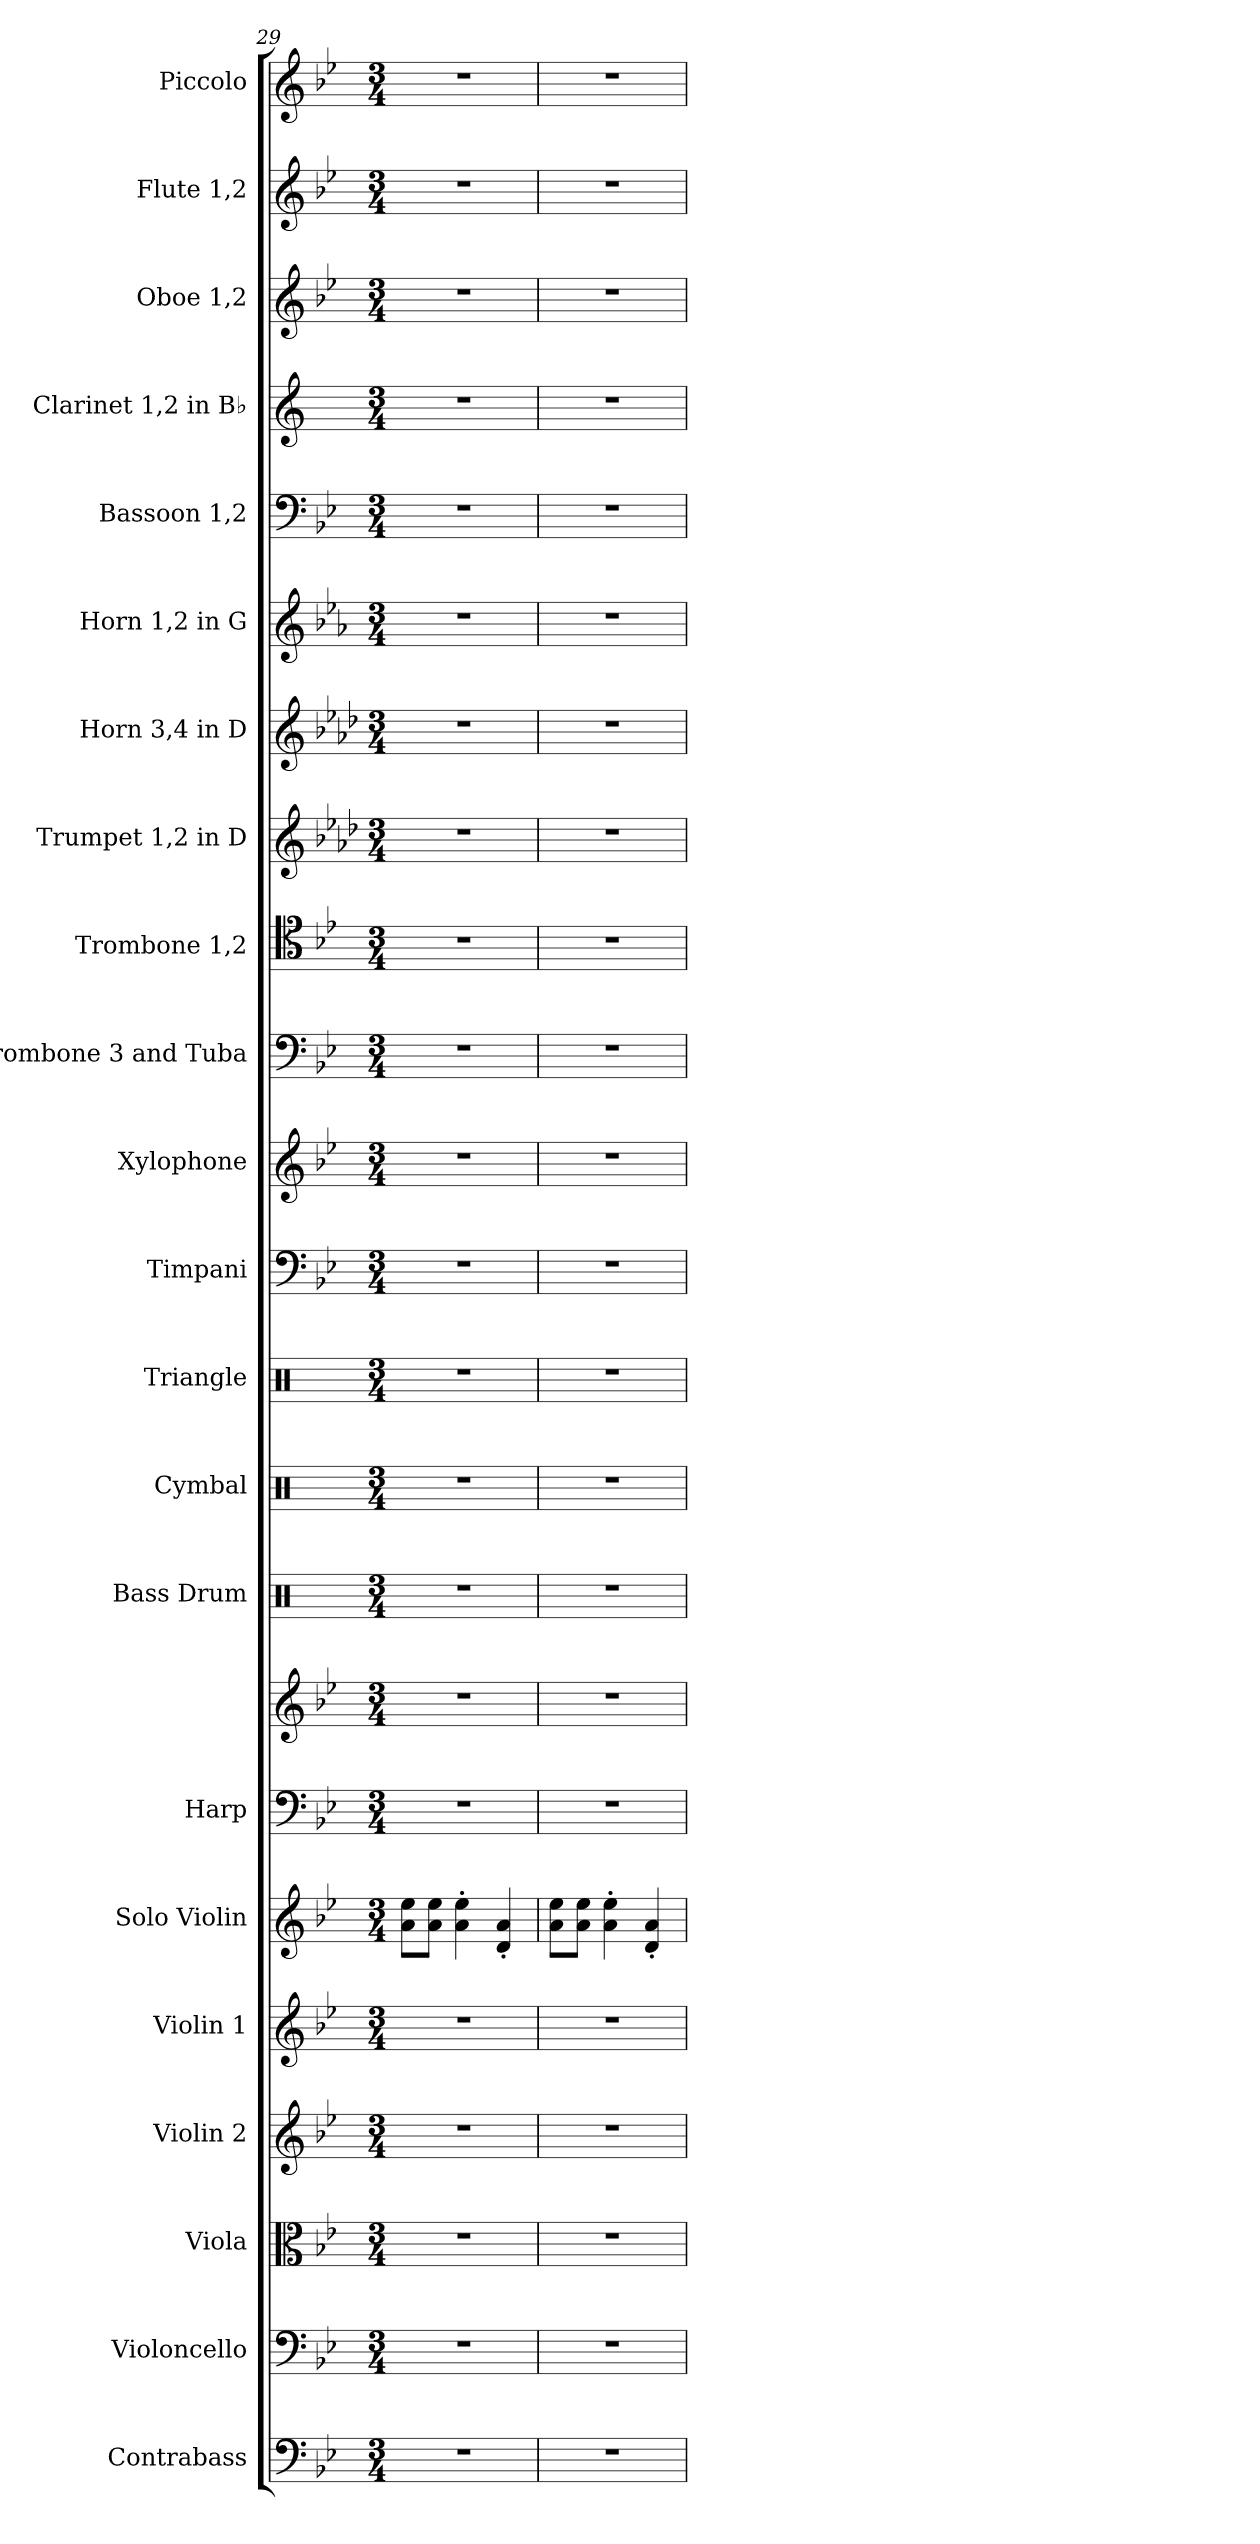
**kern	**kern	**kern	**kern	**kern	**kern	**kern	**kern	**kern	**kern	**kern	**kern	**kern	**kern	**kern	**kern	**kern	**kern	**kern	**kern	**kern	**kern	**kern
*part22	*part21	*part20	*part19	*part18	*part17	*part16	*part16	*part15	*part14	*part13	*part12	*part11	*part10	*part9	*part8	*part7	*part6	*part5	*part4	*part3	*part2	*part1
*staff23	*staff22	*staff21	*staff20	*staff19	*staff18	*staff17	*staff16	*staff15	*staff14	*staff13	*staff12	*staff11	*staff10	*staff9	*staff8	*staff7	*staff6	*staff5	*staff4	*staff3	*staff2	*staff1
*I"Contrabass	*I"Violoncello	*I"Viola	*I"Violin 2	*I"Violin 1	*I"Solo Violin	*I"Harp	*	*I"Bass Drum	*I"Cymbal	*I"Triangle	*I"Timpani	*I"Xylophone	*I"Trombone 3 and Tuba	*I"Trombone 1,2	*I"Trumpet 1,2 in D	*I"Horn 3,4 in D	*I"Horn 1,2 in G	*I"Bassoon 1,2	*I"Clarinet 1,2 in B♭	*I"Oboe 1,2	*I"Flute 1,2	*I"Piccolo
*I'Cb.	*I'Vc.	*I'Vla.	*I'Vln. 2	*I'Vln. 1	*I'Solo Vln.	*I'Hrp.	*	*I'B.D	*I'Cym.	*I'Trgl.	*I'Timp.	*I'Xyl.	*I'Tbn. 3 and Tba.	*I'Tbn. 1,2	*I'Tpt. 1,2 in D	*I'Hn. 3,4 in D	*I'Hn. 1,2 in G	*I'Bsn. 1,2	*I'Cl. 1,2 in B♭	*I'Ob. 1,2	*I'Fl. 1,2	*I'Picc.
*clefF4	*clefF4	*clefC3	*clefG2	*clefG2	*clefG2	*clefF4	*clefG2	*clefX	*clefX	*clefX	*clefF4	*clefG2	*clefF4	*clefC4	*clefG2	*clefG2	*clefG2	*clefF4	*clefG2	*clefG2	*clefG2	*clefG2
*ITrd7c12	*	*	*	*	*	*	*	*	*	*	*	*ITrd-7c-12	*	*	*ITrd-1c-2	*ITrd6c10	*ITrd3c5	*	*ITrd1c2	*	*	*ITrd-7c-12
*k[b-e-]	*k[b-e-]	*k[b-e-]	*k[b-e-]	*k[b-e-]	*k[b-e-]	*k[b-e-]	*k[b-e-]	*k[]	*k[]	*k[]	*k[b-e-]	*k[b-e-]	*k[b-e-]	*k[b-e-]	*k[b-e-]	*k[b-e-]	*k[b-e-]	*k[b-e-]	*k[b-e-]	*k[b-e-]	*k[b-e-]	*k[b-e-]
*M3/4	*M3/4	*M3/4	*M3/4	*M3/4	*M3/4	*M3/4	*M3/4	*M3/4	*M3/4	*M3/4	*M3/4	*M3/4	*M3/4	*M3/4	*M3/4	*M3/4	*M3/4	*M3/4	*M3/4	*M3/4	*M3/4	*M3/4
=29	=29	=29	=29	=29	=29	=29	=29	=29	=29	=29	=29	=29	=29	=29	=29	=29	=29	=29	=29	=29	=29	=29
2.r	2.r	2.r	2.r	2.r	8a\ 8ee-\L	2.r	2.r	2.r	2.r	2.r	2.r	2.r	2.r	2.r	2.r	2.r	2.r	2.r	2.r	2.r	2.r	2.r
.	.	.	.	.	8a\ 8ee-\J	.	.	.	.	.	.	.	.	.	.	.	.	.	.	.	.	.
.	.	.	.	.	4a\' 4ee-\'	.	.	.	.	.	.	.	.	.	.	.	.	.	.	.	.	.
.	.	.	.	.	4d/' 4a/'	.	.	.	.	.	.	.	.	.	.	.	.	.	.	.	.	.
=30	=30	=30	=30	=30	=30	=30	=30	=30	=30	=30	=30	=30	=30	=30	=30	=30	=30	=30	=30	=30	=30	=30
2.r	2.r	2.r	2.r	2.r	8a\ 8ee-\L	2.r	2.r	2.r	2.r	2.r	2.r	2.r	2.r	2.r	2.r	2.r	2.r	2.r	2.r	2.r	2.r	2.r
.	.	.	.	.	8a\ 8ee-\J	.	.	.	.	.	.	.	.	.	.	.	.	.	.	.	.	.
.	.	.	.	.	4a\' 4ee-\'	.	.	.	.	.	.	.	.	.	.	.	.	.	.	.	.	.
.	.	.	.	.	4d/' 4a/'	.	.	.	.	.	.	.	.	.	.	.	.	.	.	.	.	.
=	=	=	=	=	=	=	=	=	=	=	=	=	=	=	=	=	=	=	=	=	=	=
*-	*-	*-	*-	*-	*-	*-	*-	*-	*-	*-	*-	*-	*-	*-	*-	*-	*-	*-	*-	*-	*-	*-
